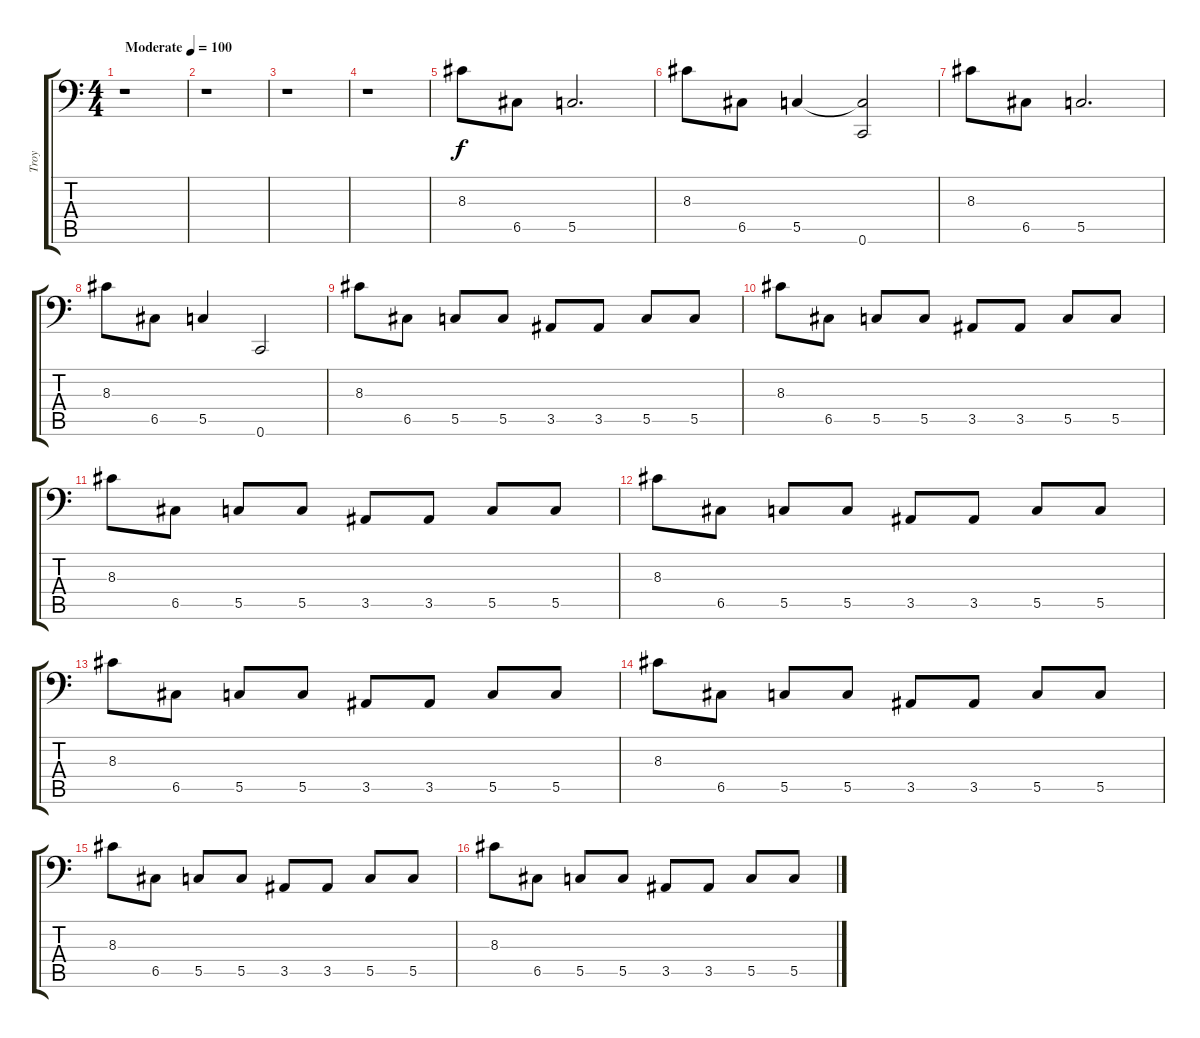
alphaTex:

\track ("Troy" "Troy") {instrument electricbasspick}
\staff {score tabs}
\tuning (D3 A2 F2 C2 G1 C1) {hide}
\ts (4 4)
\tempo (100 "Moderate")
\clef f4
\ks c
r.1{dy f instrument electricbasspick} |
r.1 |
r.1 |
r.1 |
8.3.8 6.5.8 5.5.2{d} |
8.3.8 6.5.8 5.5.4 (5.5{t} 0.6).2 |
8.3.8 6.5.8 5.5.2{d} |
8.3.8 6.5.8 5.5.4 0.6.2 |
8.3.8 6.5.8 5.5.8 5.5.8 3.5.8 3.5.8 5.5.8 5.5.8 |
8.3.8 6.5.8 5.5.8 5.5.8 3.5.8 3.5.8 5.5.8 5.5.8 |
8.3.8 6.5.8 5.5.8 5.5.8 3.5.8 3.5.8 5.5.8 5.5.8 |
8.3.8 6.5.8 5.5.8 5.5.8 3.5.8 3.5.8 5.5.8 5.5.8 |
8.3.8 6.5.8 5.5.8 5.5.8 3.5.8 3.5.8 5.5.8 5.5.8 |
8.3.8 6.5.8 5.5.8 5.5.8 3.5.8 3.5.8 5.5.8 5.5.8 |
8.3.8 6.5.8 5.5.8 5.5.8 3.5.8 3.5.8 5.5.8 5.5.8 |
8.3.8 6.5.8 5.5.8 5.5.8 3.5.8 3.5.8 5.5.8 5.5.8
